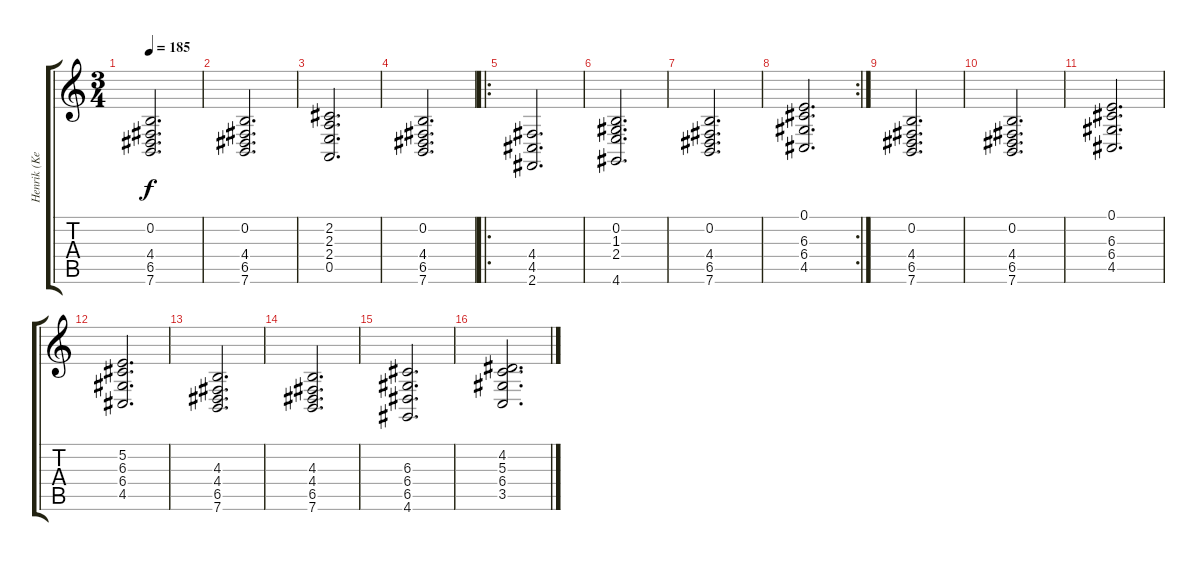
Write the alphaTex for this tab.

\track ("Henrik (Keyboard)" "Henrik (Ke") {instrument stringensemble1}
\staff {score tabs}
\tuning (E4 B3 G3 D3 A2 E2) {hide}
\ts (3 4)
\tempo 185
\clef g2
\ks c
(0.2 4.4 6.5 7.6).2{d dy f} |
(0.2 4.4 6.5 7.6).2{d} |
(2.2 2.3 2.4 0.5).2{d} |
(0.2 4.4 6.5 7.6).2{d} |
\ro
(4.4 4.5 2.6).2{d} |
(0.2 1.3 2.4 4.6).2{d} |
(0.2 4.4 6.5 7.6).2{d} |
\rc 2
(0.1 6.3 6.4 4.5).2{d} |
(0.2 4.4 6.5 7.6).2{d} |
(0.2 4.4 6.5 7.6).2{d} |
(0.1 6.3 6.4 4.5).2{d} |
(5.2 6.3 6.4 4.5).2{d} |
(4.3 4.4 6.5 7.6).2{d} |
(4.3 4.4 6.5 7.6).2{d} |
(6.3 6.4 6.5 4.6).2{d} |
(4.2 5.3 6.4 3.5).2{d}
